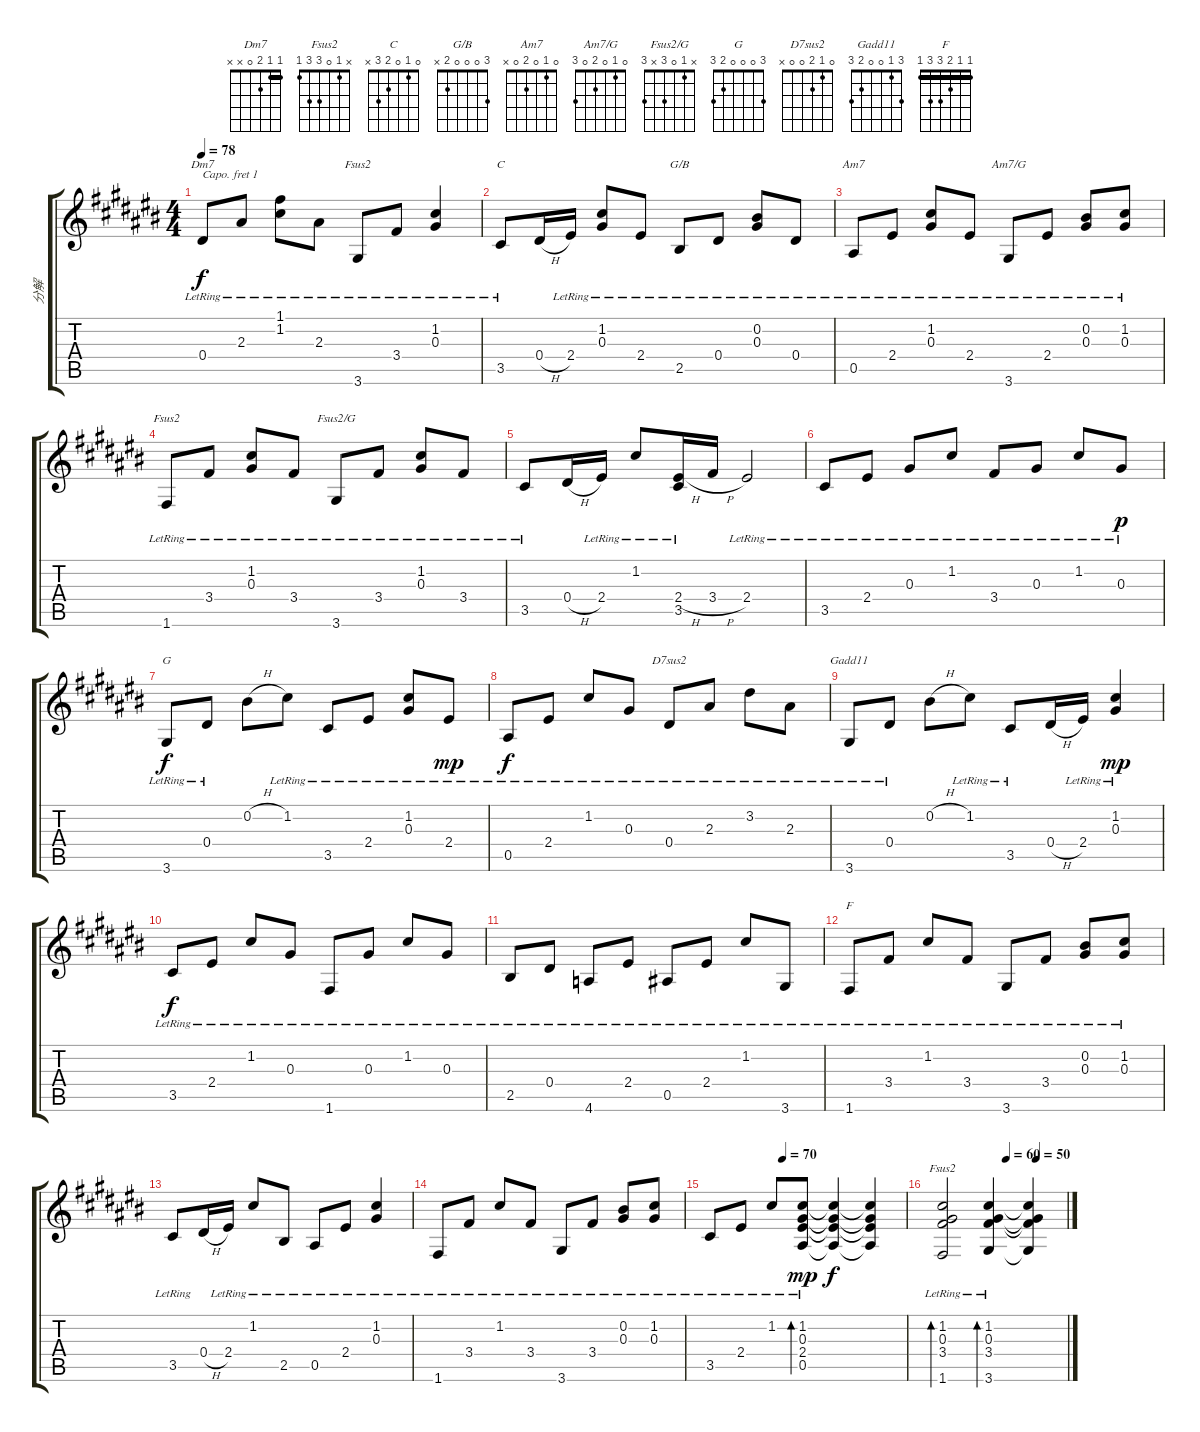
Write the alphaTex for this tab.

\track ("分解" "分解") {instrument acousticguitarsteel}
\staff {score tabs}
\capo 1
\tuning (E4 B3 G3 D3 A2 E2) {hide}
\chord ("Dm7" 1 1 2 0 x x) {barre 1}
\chord ("Fsus2" x 1 0 3 x 3)
\chord ("C" 0 1 0 2 3 x)
\chord ("G/B" 3 0 0 0 2 x)
\chord ("Am7" 0 1 0 2 0 x)
\chord ("Am7/G" 0 1 0 2 0 3)
\chord ("Fsus2" 1 1 0 3 3 1) {barre 1}
\chord ("Fsus2/G" x 1 0 3 x 3)
\chord ("G" 3 0 0 0 2 3)
\chord ("D7sus2" 0 1 2 0 0 x)
\chord ("Gadd11" 3 1 0 0 2 3)
\chord ("F" 1 1 2 3 3 1) {barre 1}
\chord ("Fsus2" x 1 0 3 3 1)
\ts (4 4)
\tempo 78
\clef g2
\ks c#
0.4{lr}.8{ch "Dm7" dy f} 2.3{lr}.8 (1.1{lr} 1.2{lr}).8 2.3{lr}.8 3.6{lr}.8{ch "Fsus2"} 3.4{lr}.8 (1.2{lr} 0.3{lr}).4 |
3.5{lr}.8{ch "C"} 0.4{h}.16 2.4{lr}.16 (1.2{lr} 0.3{lr}).8 2.4{lr}.8 2.5{lr}.8{ch "G/B"} 0.4{lr}.8 (0.2{lr} 0.3{lr}).8 0.4{lr}.8 |
0.5{lr}.8{ch "Am7"} 2.4{lr}.8 (1.2{lr} 0.3{lr}).8 2.4{lr}.8 3.6{lr}.8{ch "Am7/G"} 2.4{lr}.8 (0.2{lr} 0.3{lr}).8 (1.2{lr} 0.3{lr}).8 |
1.6{lr}.8{ch "Fsus2"} 3.4{lr}.8 (1.2{lr} 0.3{lr}).8 3.4{lr}.8 3.6{lr}.8{ch "Fsus2/G"} 3.4{lr}.8 (1.2{lr} 0.3{lr}).8 3.4{lr}.8 |
3.5{lr}.8 0.4{h}.16 2.4{lr}.16 1.2{lr}.8 (2.4{h} 3.5{lr}).16 3.4{h}.16 2.4{lr}.2 |
3.5{lr}.8 2.4{lr}.8 0.3{lr}.8 1.2{lr}.8 3.4{lr}.8 0.3{lr}.8 1.2{lr}.8 0.3{lr}.8{dy p} |
3.6{lr}.8{ch "G" dy f} 0.4{lr}.8 0.2{h}.8 1.2{lr}.8 3.5{lr}.8 2.4{lr}.8 (1.2{lr} 0.3{lr}).8 2.4{lr}.8{dy mp} |
0.5{lr}.8{dy f} 2.4{lr}.8 1.2{lr}.8 0.3{lr}.8 0.4{lr}.8{ch "D7sus2"} 2.3{lr}.8 3.2{lr}.8 2.3{lr}.8 |
3.6{lr}.8{ch "Gadd11"} 0.4{lr}.8 0.2{h}.8 1.2{lr}.8 3.5{lr}.8 0.4{h}.16 2.4{lr}.16 (1.2{lr} 0.3{lr}).4{dy mp} |
3.5{lr}.8{dy f} 2.4{lr}.8 1.2{lr}.8 0.3{lr}.8 1.6{lr}.8 0.3{lr}.8 1.2{lr}.8 0.3{lr}.8 |
2.5{lr}.8 0.4{lr}.8 4.6{lr}.8 2.4{lr}.8 0.5{lr}.8 2.4{lr}.8 1.2{lr}.8 3.6{lr}.8 |
1.6{lr}.8{ch "F"} 3.4{lr}.8 1.2{lr}.8 3.4{lr}.8 3.6{lr}.8 3.4{lr}.8 (0.2{lr} 0.3{lr}).8 (1.2{lr} 0.3{lr}).8 |
3.5{lr}.8 0.4{h}.16 2.4{lr}.16 1.2{lr}.8 2.5{lr}.8 0.5{lr}.8 2.4{lr}.8 (1.2{lr} 0.3{lr}).4 |
1.6{lr}.8 3.4{lr}.8 1.2{lr}.8 3.4{lr}.8 3.6{lr}.8 3.4{lr}.8 (0.2{lr} 0.3{lr}).8 (1.2{lr} 0.3{lr}).8 |
\tempo (70 0.375)
3.5{lr}.8 2.4{lr}.8 1.2{lr}.8 (1.2{lr} 0.3{lr} 2.4{lr} 0.5{lr}).8{bd 240 dy mp} (1.2{t} 0.3{t} 2.4{t} 0.5{t}).4{dy f} (1.2{t} 0.3{t} 2.4{t} 0.5{t}).4 |
\tempo (60 0.5)
\tempo (50 0.75)
(1.2{lr} 0.3{lr} 3.4{lr} 1.6{lr}).2{bd 240 ch "Fsus2"} (1.2{lr} 0.3{lr} 3.4{lr} 3.6{lr}).4{bd 480} (1.2{t} 0.3{t} 3.4{t} 3.6{t}).4
